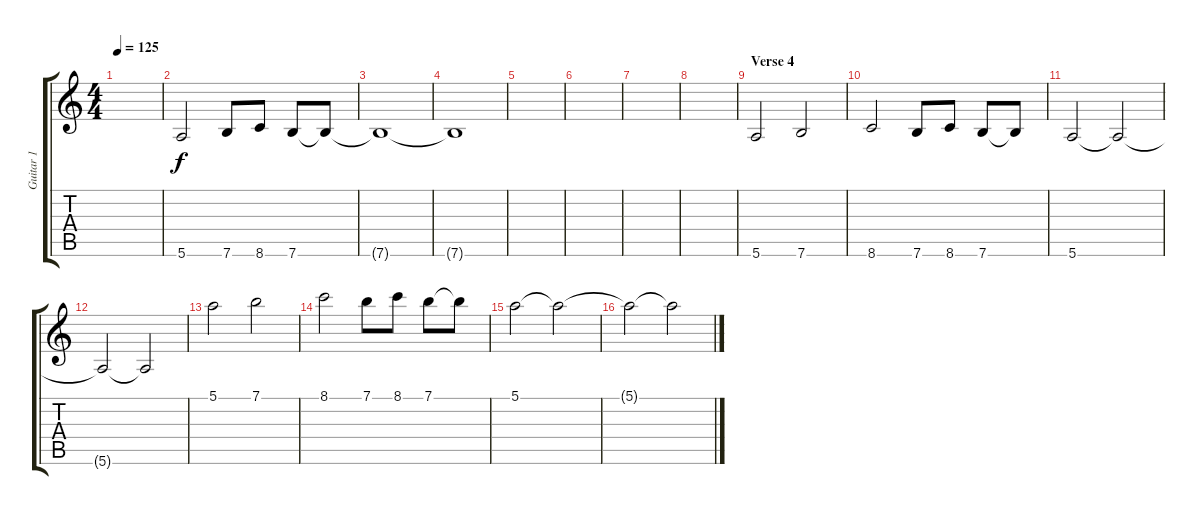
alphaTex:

\track ("Guitar 1" "Guitar 1") {instrument distortionguitar}
\staff {score tabs}
\tuning (E4 B3 G3 D3 A2 E2) {hide}
\ts (4 4)
\tempo 125
\clef g2
\ks c
|
5.6.2 7.6.8 8.6.8 7.6.8 7.6{t}.8 |
7.6{t}.1 |
7.6{t}.1 |
|
|
|
|
\section ("" "Verse 4")
5.6.2{volume 14} 7.6.2 |
8.6.2 7.6.8 8.6.8 7.6.8 7.6{t}.8 |
5.6.2 5.6{t}.2 |
5.6{t}.2 5.6{t}.2 |
5.1.2{volume 10} 7.1.2 |
8.1.2 7.1.8 8.1.8 7.1.8 7.1{t}.8 |
5.1.2 5.1{t}.2 |
5.1{t}.2 5.1{t}.2
